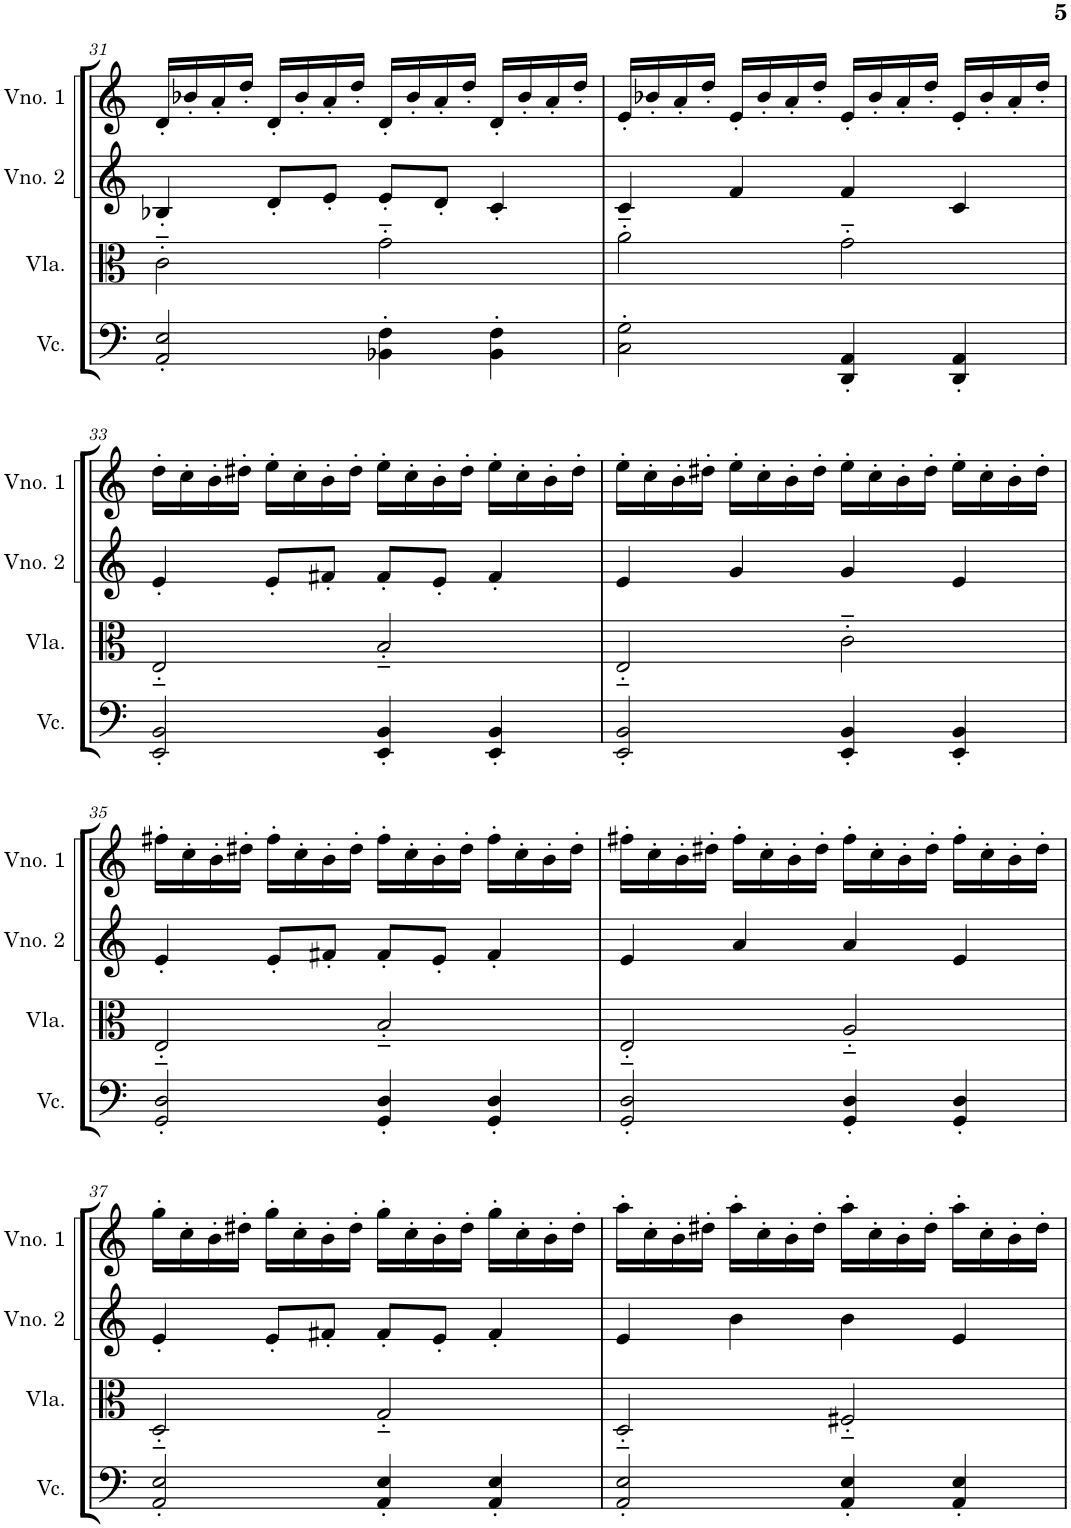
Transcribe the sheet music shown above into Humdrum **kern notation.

**kern	**kern	**kern	**kern
*part4	*part3	*part2	*part1
*staff4	*staff3	*staff2	*staff1
*I"Violoncelo	*I"Viola	*I"Violino 2	*I"Violino 1
*I'Vc.	*I'Vla.	*I'Vno. 2	*I'Vno. 1
!!LO:PB:g=z
*clefF4	*clefC3	*clefG2	*clefG2
*k[]	*k[]	*k[]	*k[]
*M4/4	*M4/4	*M4/4	*M4/4
=31	=31	=31	=31
2AA/' 2E/'	2c'~\	4B-X'/	16d'/LL
.	.	.	16b-X'/
.	.	.	16a'/
.	.	.	16dd'/JJ
.	.	8d'/L	16d'/LL
.	.	.	16b-'/
.	.	8e'/J	16a'/
.	.	.	16dd'/JJ
4BB-X\' 4F\'	2g'~\	8e'/L	16d'/LL
.	.	.	16b-'/
.	.	8d'/J	16a'/
.	.	.	16dd'/JJ
4BB-\' 4F\'	.	4c'/	16d'/LL
.	.	.	16b-'/
.	.	.	16a'/
.	.	.	16dd'/JJ
=32	=32	=32	=32
2C\' 2G\'	2a'~\	4c/	16e'/LL
.	.	.	16b-X'/
.	.	.	16a'/
.	.	.	16dd'/JJ
.	.	4f/	16e'/LL
.	.	.	16b-'/
.	.	.	16a'/
.	.	.	16dd'/JJ
4DD/' 4AA/'	2g'~\	4f/	16e'/LL
.	.	.	16b-'/
.	.	.	16a'/
.	.	.	16dd'/JJ
4DD/' 4AA/'	.	4c/	16e'/LL
.	.	.	16b-'/
.	.	.	16a'/
.	.	.	16dd'/JJ
!!LO:LB:g=z
=33	=33	=33	=33
2EE/' 2BB/'	2E'~/	4e'/	16dd'\LL
.	.	.	16cc'\
.	.	.	16b'\
.	.	.	16dd#X'\JJ
.	.	8e'/L	16ee'\LL
.	.	.	16cc'\
.	.	8f#X'/J	16b'\
.	.	.	16dd#'\JJ
4EE/' 4BB/'	2B'~/	8f#'/L	16ee'\LL
.	.	.	16cc'\
.	.	8e'/J	16b'\
.	.	.	16dd#'\JJ
4EE/' 4BB/'	.	4f#'/	16ee'\LL
.	.	.	16cc'\
.	.	.	16b'\
.	.	.	16dd#'\JJ
=34	=34	=34	=34
2EE/' 2BB/'	2E'~/	4e/	16ee'\LL
.	.	.	16cc'\
.	.	.	16b'\
.	.	.	16dd#X'\JJ
.	.	4g/	16ee'\LL
.	.	.	16cc'\
.	.	.	16b'\
.	.	.	16dd#'\JJ
4EE/' 4BB/'	2c'~\	4g/	16ee'\LL
.	.	.	16cc'\
.	.	.	16b'\
.	.	.	16dd#'\JJ
4EE/' 4BB/'	.	4e/	16ee'\LL
.	.	.	16cc'\
.	.	.	16b'\
.	.	.	16dd#'\JJ
!!LO:LB:g=z
=35	=35	=35	=35
2GG/' 2D/'	2E'~/	4e'/	16ff#X'\LL
.	.	.	16cc'\
.	.	.	16b'\
.	.	.	16dd#X'\JJ
.	.	8e'/L	16ff#'\LL
.	.	.	16cc'\
.	.	8f#X'/J	16b'\
.	.	.	16dd#'\JJ
4GG/' 4D/'	2B'~/	8f#'/L	16ff#'\LL
.	.	.	16cc'\
.	.	8e'/J	16b'\
.	.	.	16dd#'\JJ
4GG/' 4D/'	.	4f#'/	16ff#'\LL
.	.	.	16cc'\
.	.	.	16b'\
.	.	.	16dd#'\JJ
=36	=36	=36	=36
2GG/' 2D/'	2E'~/	4e/	16ff#X'\LL
.	.	.	16cc'\
.	.	.	16b'\
.	.	.	16dd#X'\JJ
.	.	4a/	16ff#'\LL
.	.	.	16cc'\
.	.	.	16b'\
.	.	.	16dd#'\JJ
4GG/' 4D/'	2A'~/	4a/	16ff#'\LL
.	.	.	16cc'\
.	.	.	16b'\
.	.	.	16dd#'\JJ
4GG/' 4D/'	.	4e/	16ff#'\LL
.	.	.	16cc'\
.	.	.	16b'\
.	.	.	16dd#'\JJ
!!LO:LB:g=z
=37	=37	=37	=37
2AA/' 2E/'	2D'~/	4e'/	16gg'\LL
.	.	.	16cc'\
.	.	.	16b'\
.	.	.	16dd#X'\JJ
.	.	8e'/L	16gg'\LL
.	.	.	16cc'\
.	.	8f#X'/J	16b'\
.	.	.	16dd#'\JJ
4AA/' 4E/'	2G'~/	8f#'/L	16gg'\LL
.	.	.	16cc'\
.	.	8e'/J	16b'\
.	.	.	16dd#'\JJ
4AA/' 4E/'	.	4f#'/	16gg'\LL
.	.	.	16cc'\
.	.	.	16b'\
.	.	.	16dd#'\JJ
=38	=38	=38	=38
2AA/' 2E/'	2D'~/	4e/	16aa'\LL
.	.	.	16cc'\
.	.	.	16b'\
.	.	.	16dd#X'\JJ
.	.	4b\	16aa'\LL
.	.	.	16cc'\
.	.	.	16b'\
.	.	.	16dd#'\JJ
4AA/' 4E/'	2F#X'~/	4b\	16aa'\LL
.	.	.	16cc'\
.	.	.	16b'\
.	.	.	16dd#'\JJ
4AA/' 4E/'	.	4e/	16aa'\LL
.	.	.	16cc'\
.	.	.	16b'\
.	.	.	16dd#'\JJ
=	=	=	=
*-	*-	*-	*-
